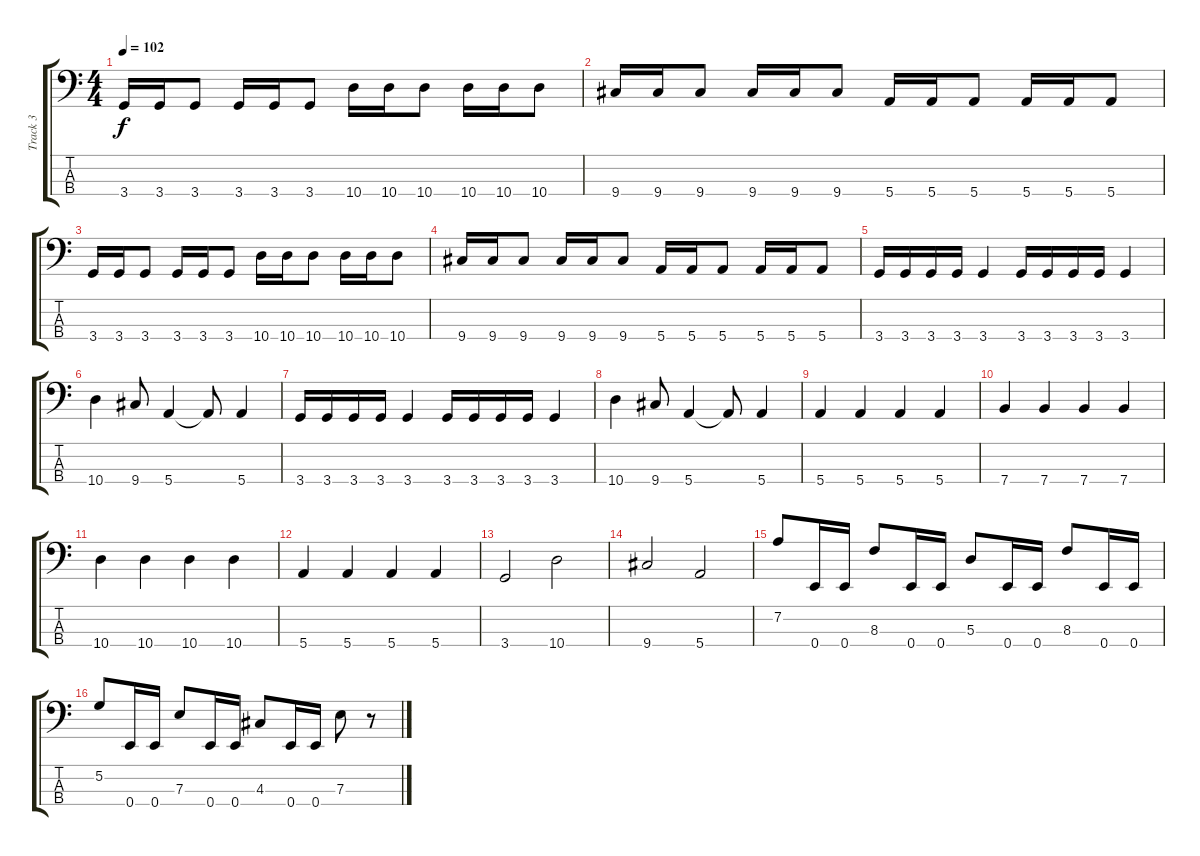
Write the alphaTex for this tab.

\track ("Track 3" "Track 3") {instrument electricbassfinger}
\staff {score tabs}
\tuning (G2 D2 A1 E1) {hide}
\ts (4 4)
\tempo 102
\clef f4
\ks c
3.4.16{dy f} 3.4.16 3.4.8 3.4.16 3.4.16 3.4.8 10.4.16 10.4.16 10.4.8 10.4.16 10.4.16 10.4.8 |
9.4.16 9.4.16 9.4.8 9.4.16 9.4.16 9.4.8 5.4.16 5.4.16 5.4.8 5.4.16 5.4.16 5.4.8 |
3.4.16 3.4.16 3.4.8 3.4.16 3.4.16 3.4.8 10.4.16 10.4.16 10.4.8 10.4.16 10.4.16 10.4.8 |
9.4.16 9.4.16 9.4.8 9.4.16 9.4.16 9.4.8 5.4.16 5.4.16 5.4.8 5.4.16 5.4.16 5.4.8 |
3.4.16 3.4.16 3.4.16 3.4.16 3.4.4 3.4.16 3.4.16 3.4.16 3.4.16 3.4.4 |
10.4.4 9.4.8 5.4.4 5.4{t}.8 5.4.4 |
3.4.16 3.4.16 3.4.16 3.4.16 3.4.4 3.4.16 3.4.16 3.4.16 3.4.16 3.4.4 |
10.4.4 9.4.8 5.4.4 5.4{t}.8 5.4.4 |
5.4.4 5.4.4 5.4.4 5.4.4 |
7.4.4 7.4.4 7.4.4 7.4.4 |
10.4.4 10.4.4 10.4.4 10.4.4 |
5.4.4 5.4.4 5.4.4 5.4.4 |
3.4.2 10.4.2 |
9.4.2 5.4.2 |
7.2.8 0.4.16 0.4.16 8.3.8 0.4.16 0.4.16 5.3.8 0.4.16 0.4.16 8.3.8 0.4.16 0.4.16 |
5.2.8 0.4.16 0.4.16 7.3.8 0.4.16 0.4.16 4.3.8 0.4.16 0.4.16 7.3.8 r.8
